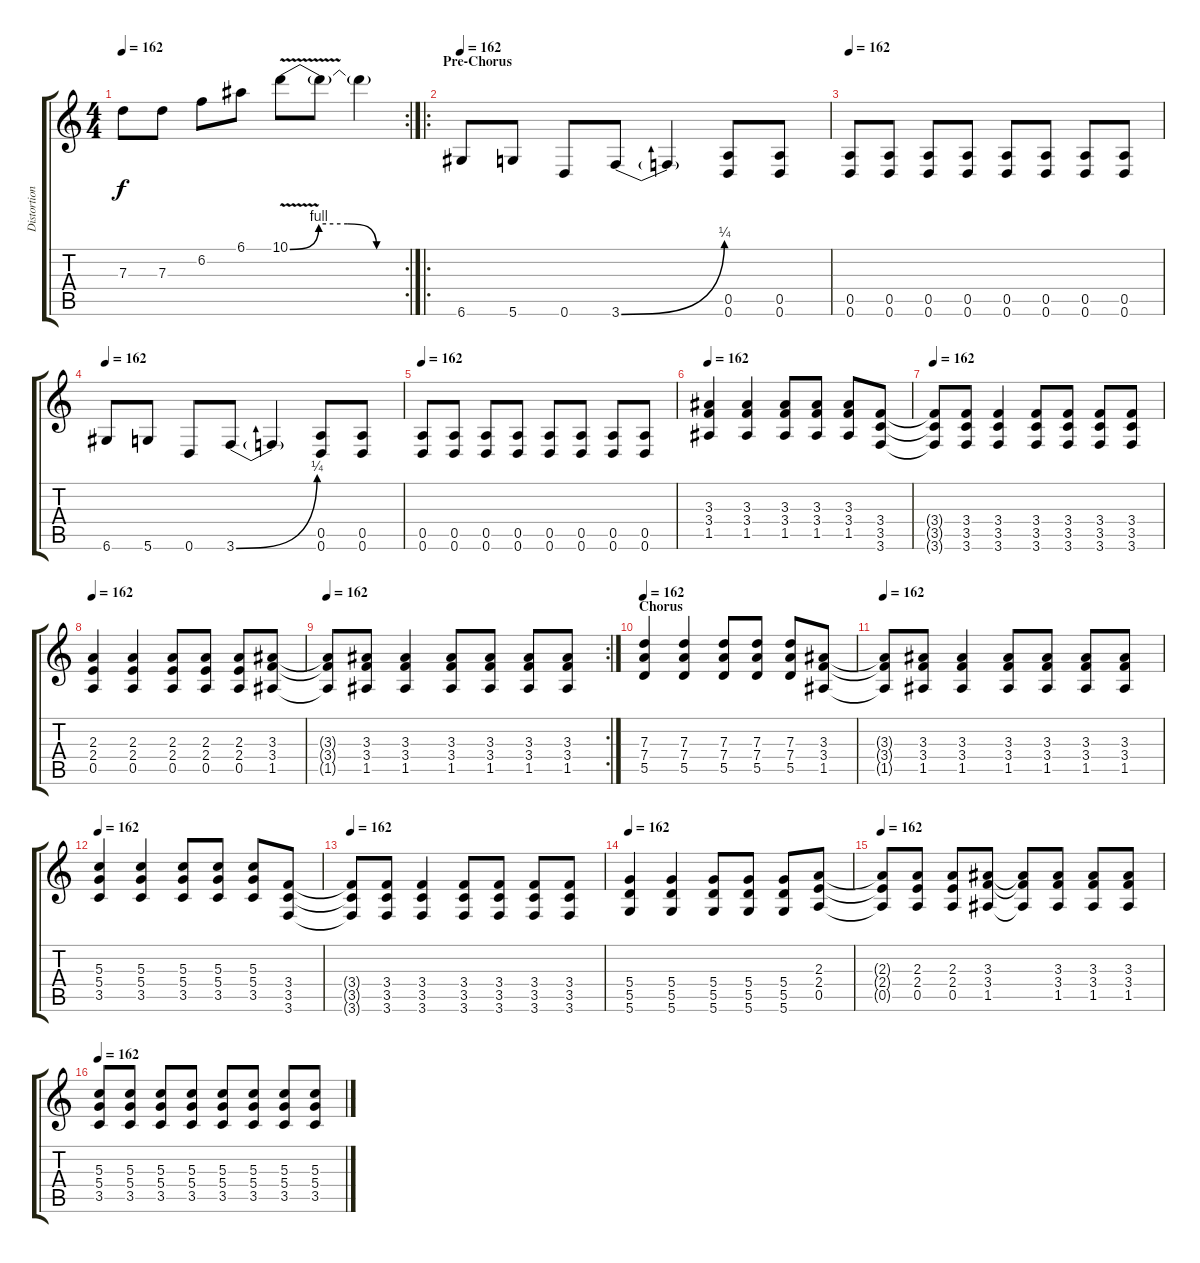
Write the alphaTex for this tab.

\track ("Distortion Guitar" "Distortion") {instrument distortionguitar}
\staff {score tabs}
\tuning (E4 B3 G3 D3 A2 D2) {hide}
\rc 2
\ts (4 4)
\tempo 162
\clef g2
\ks c
7.3{t}.8{dy f} 7.3.8 6.2.8 6.1.8 10.1{be (custom 0 0 15 4 30 4 45 0 60 0) v}.8 10.1{t}.8 10.1{t}.4 |
\ro
\section ("" "Pre-Chorus")
\tempo 162
6.6.8 5.6.8 0.6.8 3.6{be (bend 0 0 60 1)}.8 3.6{t}.4 (0.5 0.6).8 (0.5 0.6).8 |
\tempo 162
(0.5 0.6).8 (0.5 0.6).8 (0.5 0.6).8 (0.5 0.6).8 (0.5 0.6).8 (0.5 0.6).8 (0.5 0.6).8 (0.5 0.6).8 |
\tempo 162
6.6.8 5.6.8 0.6.8 3.6{be (bend 0 0 60 1)}.8 3.6{t}.4 (0.5 0.6).8 (0.5 0.6).8 |
\tempo 162
(0.5 0.6).8 (0.5 0.6).8 (0.5 0.6).8 (0.5 0.6).8 (0.5 0.6).8 (0.5 0.6).8 (0.5 0.6).8 (0.5 0.6).8 |
\tempo 162
(3.3 3.4 1.5).4 (3.3 3.4 1.5).4 (3.3 3.4 1.5).8 (3.3 3.4 1.5).8 (3.3 3.4 1.5).8 (3.4 3.5 3.6).8 |
\tempo 162
(3.4{t} 3.5{t} 3.6{t}).8 (3.4 3.5 3.6).8 (3.4 3.5 3.6).4 (3.4 3.5 3.6).8 (3.4 3.5 3.6).8 (3.4 3.5 3.6).8 (3.4 3.5 3.6).8 |
\tempo 162
(2.3 2.4 0.5).4 (2.3 2.4 0.5).4 (2.3 2.4 0.5).8 (2.3 2.4 0.5).8 (2.3 2.4 0.5).8 (3.3 3.4 1.5).8 |
\rc 2
\tempo 162
(3.3{t} 3.4{t} 1.5{t}).8 (3.3 3.4 1.5).8 (3.3 3.4 1.5).4 (3.3 3.4 1.5).8 (3.3 3.4 1.5).8 (3.3 3.4 1.5).8 (3.3 3.4 1.5).8 |
\section ("" "Chorus")
\tempo 162
(7.3 7.4 5.5).4 (7.3 7.4 5.5).4 (7.3 7.4 5.5).8 (7.3 7.4 5.5).8 (7.3 7.4 5.5).8 (3.3 3.4 1.5).8 |
\tempo 162
(3.3{t} 3.4{t} 1.5{t}).8 (3.3 3.4 1.5).8 (3.3 3.4 1.5).4 (3.3 3.4 1.5).8 (3.3 3.4 1.5).8 (3.3 3.4 1.5).8 (3.3 3.4 1.5).8 |
\tempo 162
(5.3 5.4 3.5).4 (5.3 5.4 3.5).4 (5.3 5.4 3.5).8 (5.3 5.4 3.5).8 (5.3 5.4 3.5).8 (3.4 3.5 3.6).8 |
\tempo 162
(3.4{t} 3.5{t} 3.6{t}).8 (3.4 3.5 3.6).8 (3.4 3.5 3.6).4 (3.4 3.5 3.6).8 (3.4 3.5 3.6).8 (3.4 3.5 3.6).8 (3.4 3.5 3.6).8 |
\tempo 162
(5.4 5.5 5.6).4 (5.4 5.5 5.6).4 (5.4 5.5 5.6).8 (5.4 5.5 5.6).8 (5.4 5.5 5.6).8 (2.3 2.4 0.5).8 |
\tempo 162
(2.3{t} 2.4{t} 0.5{t}).8 (2.3 2.4 0.5).8 (2.3 2.4 0.5).8 (3.3 3.4 1.5).8 (3.3{t} 3.4{t} 1.5{t}).8 (3.3 3.4 1.5).8 (3.3 3.4 1.5).8 (3.3 3.4 1.5).8 |
\tempo 162
(5.3 5.4 3.5).8 (5.3 5.4 3.5).8 (5.3 5.4 3.5).8 (5.3 5.4 3.5).8 (5.3 5.4 3.5).8 (5.3 5.4 3.5).8 (5.3 5.4 3.5).8 (5.3 5.4 3.5).8
